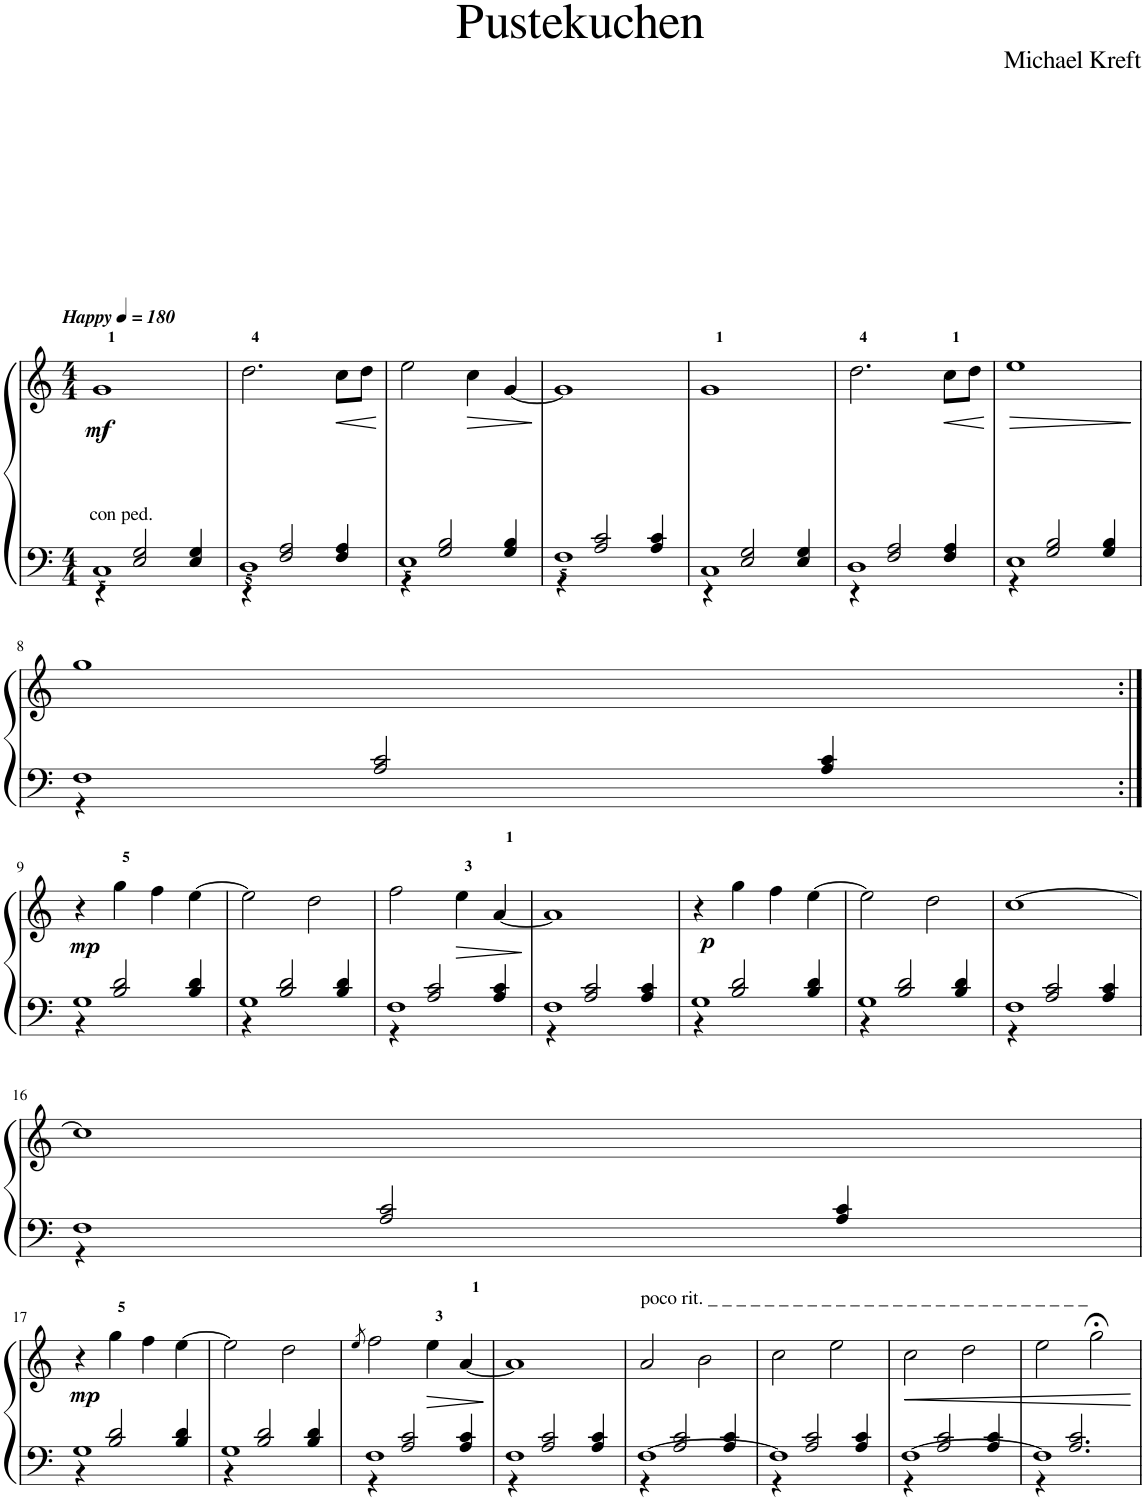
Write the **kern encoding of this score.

**kern	**kern	**dynam
*part1	*part1	*part1
*staff2	*staff1	*staff1/2
*I"Piano	*	*
*I'Pno.	*	*
*clefF4	*clefG2	*
*k[]	*k[]	*
*M4/4	*M4/4	*
*MM180	*MM180	*
=1	=1	=1
*^	*	*
!	!	!LO:TX:a:Bi:t=Happy	!
!	!	!LO:TX:b:t=con ped.	!
!	!	!	!LO:DY:b
1C	4r	1g	mf
.	2E/ 2G/	.	.
.	4E/ 4G/	.	.
=2	=2	=2	=2
1D	4r	2.dd\	.
.	2F/ 2A/	.	.
!	!	!	!LO:HP:b
.	4F/ 4A/	8cc\L	<
.	.	8dd\J	.
*v	*v	*	*
.	.	[
=3	=3	=3
*^	*	*
1E	4r	2ee\	.
.	2G/ 2B/	.	.
!	!	!	!LO:HP:b
.	.	4cc\	>
.	4G/ 4B/	[4g/	.
*v	*v	*	*
.	.	]
=4	=4	=4
*^	*	*
1F	4r	1g]	.
.	2A/ 2c/	.	.
.	4A/ 4c/	.	.
=5	=5	=5	=5
1C	4r	1g	.
.	2E/ 2G/	.	.
.	4E/ 4G/	.	.
=6	=6	=6	=6
1D	4r	2.dd\	.
.	2F/ 2A/	.	.
!	!	!	!LO:HP:b
.	4F/ 4A/	8cc\L	<
.	.	8dd\J	.
*v	*v	*	*
.	.	[
=7	=7	=7
*^	*	*
!	!	!	!LO:HP:b
1E	4r	1ee	>
.	2G/ 2B/	.	.
.	4G/ 4B/	.	.
*v	*v	*	*
.	.	]
!!LO:LB:g=z
=8	=8	=8
*^	*	*
1F	4r	1gg	.
.	2A/ 2c/	.	.
.	4A/ 4c/	.	.
!!LO:LB:g=z
=9:|!	=9:|!	=9:|!	=9:|!
!	!	!	!LO:DY:b
1G	4r	4r	mp
.	2B/ 2d/	4gg\	.
.	.	4ff\	.
.	4B/ 4d/	[4ee\	.
=10	=10	=10	=10
1G	4r	2ee\]	.
.	2B/ 2d/	.	.
.	.	2dd\	.
.	4B/ 4d/	.	.
=11	=11	=11	=11
1F	4r	2ff\	.
.	2A/ 2c/	.	.
!	!	!	!LO:HP:b
.	.	4ee\	>
.	4A/ 4c/	[4a/	.
*v	*v	*	*
.	.	]
=12	=12	=12
*^	*	*
1F	4r	1a]	.
.	2A/ 2c/	.	.
.	4A/ 4c/	.	.
=13	=13	=13	=13
!	!	!	!LO:DY:b
1G	4r	4r	p
.	2B/ 2d/	4gg\	.
.	.	4ff\	.
.	4B/ 4d/	[4ee\	.
=14	=14	=14	=14
1G	4r	2ee\]	.
.	2B/ 2d/	.	.
.	.	2dd\	.
.	4B/ 4d/	.	.
=15	=15	=15	=15
1F	4r	[1cc	.
.	2A/ 2c/	.	.
.	4A/ 4c/	.	.
!!LO:LB:g=z
=16	=16	=16	=16
1F	4r	1cc]	.
.	2A/ 2c/	.	.
.	4A/ 4c/	.	.
!!LO:LB:g=z
=17	=17	=17	=17
!	!	!	!LO:DY:b
1G	4r	4r	mp
.	2B/ 2d/	4gg\	.
.	.	4ff\	.
.	4B/ 4d/	[4ee\	.
=18	=18	=18	=18
1G	4r	2ee\]	.
.	2B/ 2d/	.	.
.	.	2dd\	.
.	4B/ 4d/	.	.
=19	=19	=19	=19
.	.	8qee/	.
1F	4r	2ff\	.
.	2A/ 2c/	.	.
!	!	!	!LO:HP:b
.	.	4ee\	>
.	4A/ 4c/	[4a/	.
*v	*v	*	*
.	.	]
=20	=20	=20
*^	*	*
1F	4r	1a]	.
.	2A/ 2c/	.	.
.	4A/ 4c/	.	.
=21	=21	=21	=21
!	!	!LO:TX:a:t=poco rit. _ _ _ _ _ _ _ _ _ _ _ _ _ _ _ _ _ _ _ _ _ _ _ _ _ _ _	!
[1F	4r	2a/	.
.	2A/ 2c/	.	.
.	.	2b\	.
.	4A/ 4c/	.	.
=22	=22	=22	=22
1F]	4r	2cc\	.
.	2A/ 2c/	.	.
.	.	2ee\	.
.	4A/ 4c/	.	.
=23	=23	=23	=23
!	!	!	!LO:HP:b
[1F	4r	2cc\	<
.	2A/ 2c/	.	.
.	.	2dd\	.
.	4A/ 4c/	.	.
=24	=24	=24	=24
1F]	4r	2ee\	.
.	2.A/ 2.c/	.	.
.	.	2gg;<\	.
*v	*v	*	*
.	.	[
=	=	=
*-	*-	*-
